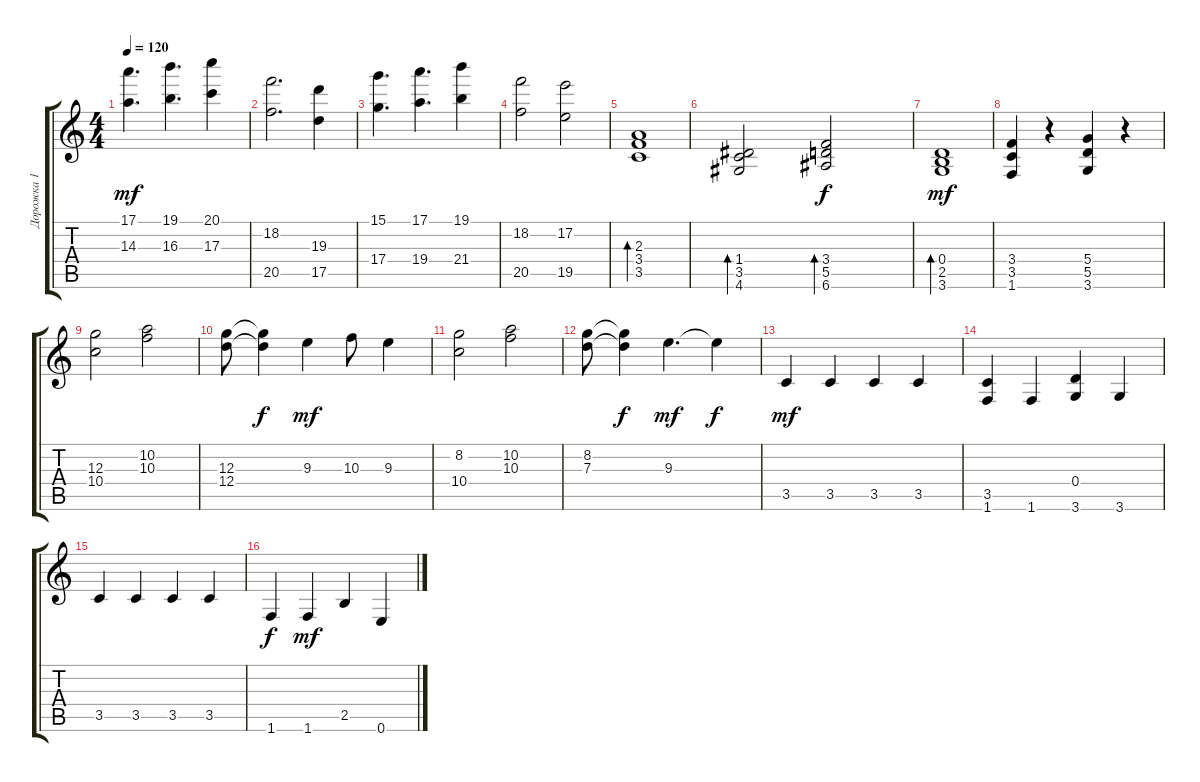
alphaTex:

\track ("Дорожка 1" "Дорожка 1") {instrument electricguitarjazz}
\staff {score tabs}
\tuning (E4 B3 G3 D3 A2 E2) {hide}
\ts (4 4)
\tempo 120
\clef g2
\ks c
(17.1 14.3).4{d dy mf} (19.1 16.3).4{d} (20.1 17.3).4 |
(18.2 20.5).2{d} (19.3 17.5).4 |
(15.1 17.4).4{d} (17.1 19.4).4{d} (19.1 21.4).4 |
(18.2 20.5).2 (17.2 19.5).2 |
(2.3 3.4 3.5).1{bd 120} |
(1.4 3.5 4.6).2{bd 120} (3.4 5.5 6.6).2{bd 120 dy f} |
(0.4 2.5 3.6).1{bd 120 dy mf} |
(3.4 3.5 1.6).4 r.4 (5.4 5.5 3.6).4 r.4 |
(12.3 10.4).2 (10.2 10.3).2 |
(12.3 12.4).8 (12.3{t} 12.4{t}).4{dy f} 9.3.4{dy mf} 10.3.8 9.3.4 |
(8.2 10.4).2 (10.2 10.3).2 |
(8.2 7.3).8 (8.2{t} 7.3{t}).4{dy f} 9.3.4{d dy mf} 9.3{t}.4{dy f} |
3.5.4{dy mf} 3.5.4 3.5.4 3.5.4 |
(3.5 1.6).4 1.6.4 (0.4 3.6).4 3.6.4 |
3.5.4 3.5.4 3.5.4 3.5.4 |
1.6.4{dy f} 1.6.4{dy mf} 2.5.4 0.6.4
